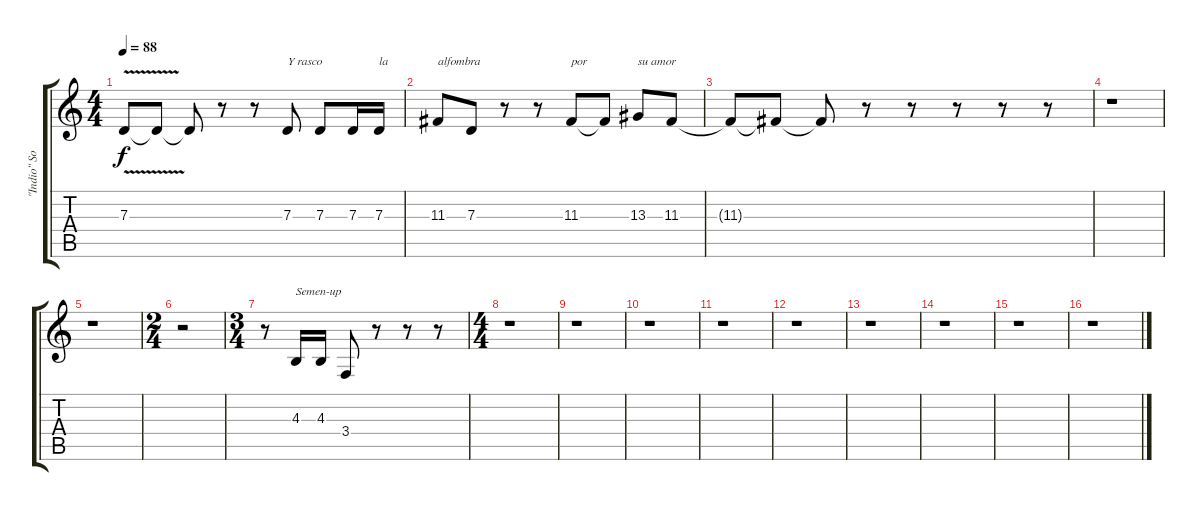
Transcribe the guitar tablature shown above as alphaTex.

\track ("\"Indio\" Solari" "\"Indio\" So") {instrument lead2sawtooth}
\staff {score tabs}
\tuning (E4 B3 G3 D3 A2 E2) {hide}
\ts (4 4)
\tempo 88
\clef g2
\ks c
7.3{v}.8{dy f} 7.3{t}.8 7.3{t}.8 r.8 r.8 7.3.8{txt "Y rasco"} 7.3.8 7.3.16 7.3.16{txt "la"} |
11.3.8{txt "alfombra"} 7.3.8 r.8 r.8 11.3.8{txt "por"} 11.3{t}.8 13.3.8{txt "su amor"} 11.3.8 |
11.3{t}.8 11.3{t}.8 11.3{t}.8 r.8 r.8 r.8 r.8 r.8 |
r.1 |
r.1 |
\ts (2 4)
r.2 |
\ts (3 4)
r.8 4.3.16{txt "Semen-up"} 4.3.16 3.4.8 r.8 r.8 r.8 |
\ts (4 4)
r.1 |
r.1 |
r.1 |
r.1 |
r.1 |
r.1 |
r.1 |
r.1 |
r.1
